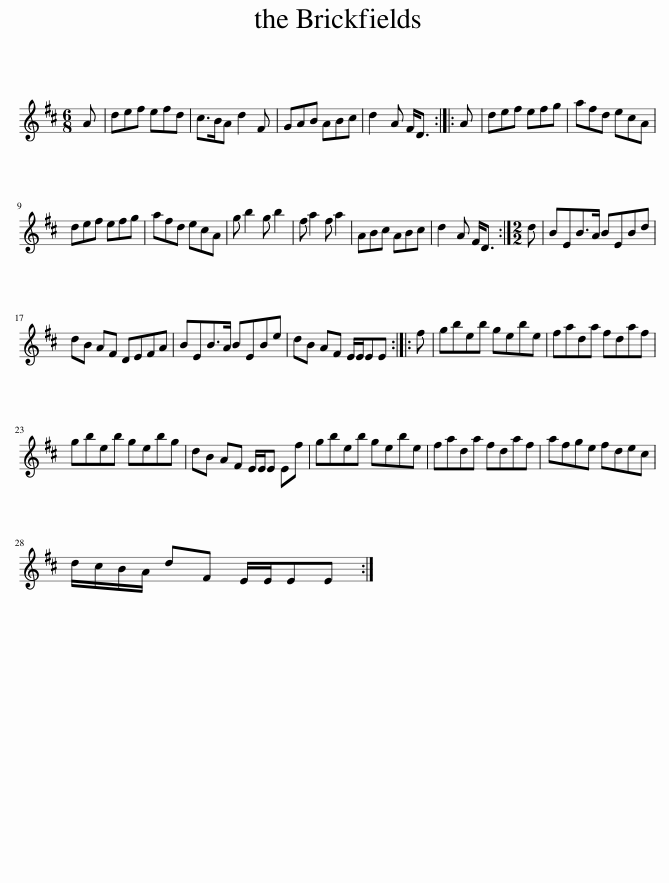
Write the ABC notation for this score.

X:1
L:1/8
M:6/8
I:linebreak $
K:D
V:1 treble
V:1
 A | def efd | c>BA d2 F | GAB ABc | d2 A F<D :: %5
 A | def efg | afd ecA |$ def efg | afd ecA | %10
 g b2 g b2 | f a2 f a2 | ABc ABc | d2 A F<D :|[M:2/2] d | %15
 BEB>A BEBd |$ dB AF DEFA | BEB>A BEBe | dB AF E/E/EE :: f | %20
 gbeb gebe | fada fdaf |$ gbeb gebg | dB AF E/E/E Ef | gbeb gebe | %25
 fada fdaf | afge fdec |$ d/c/B/A/ dF E/E/EE :| %28
